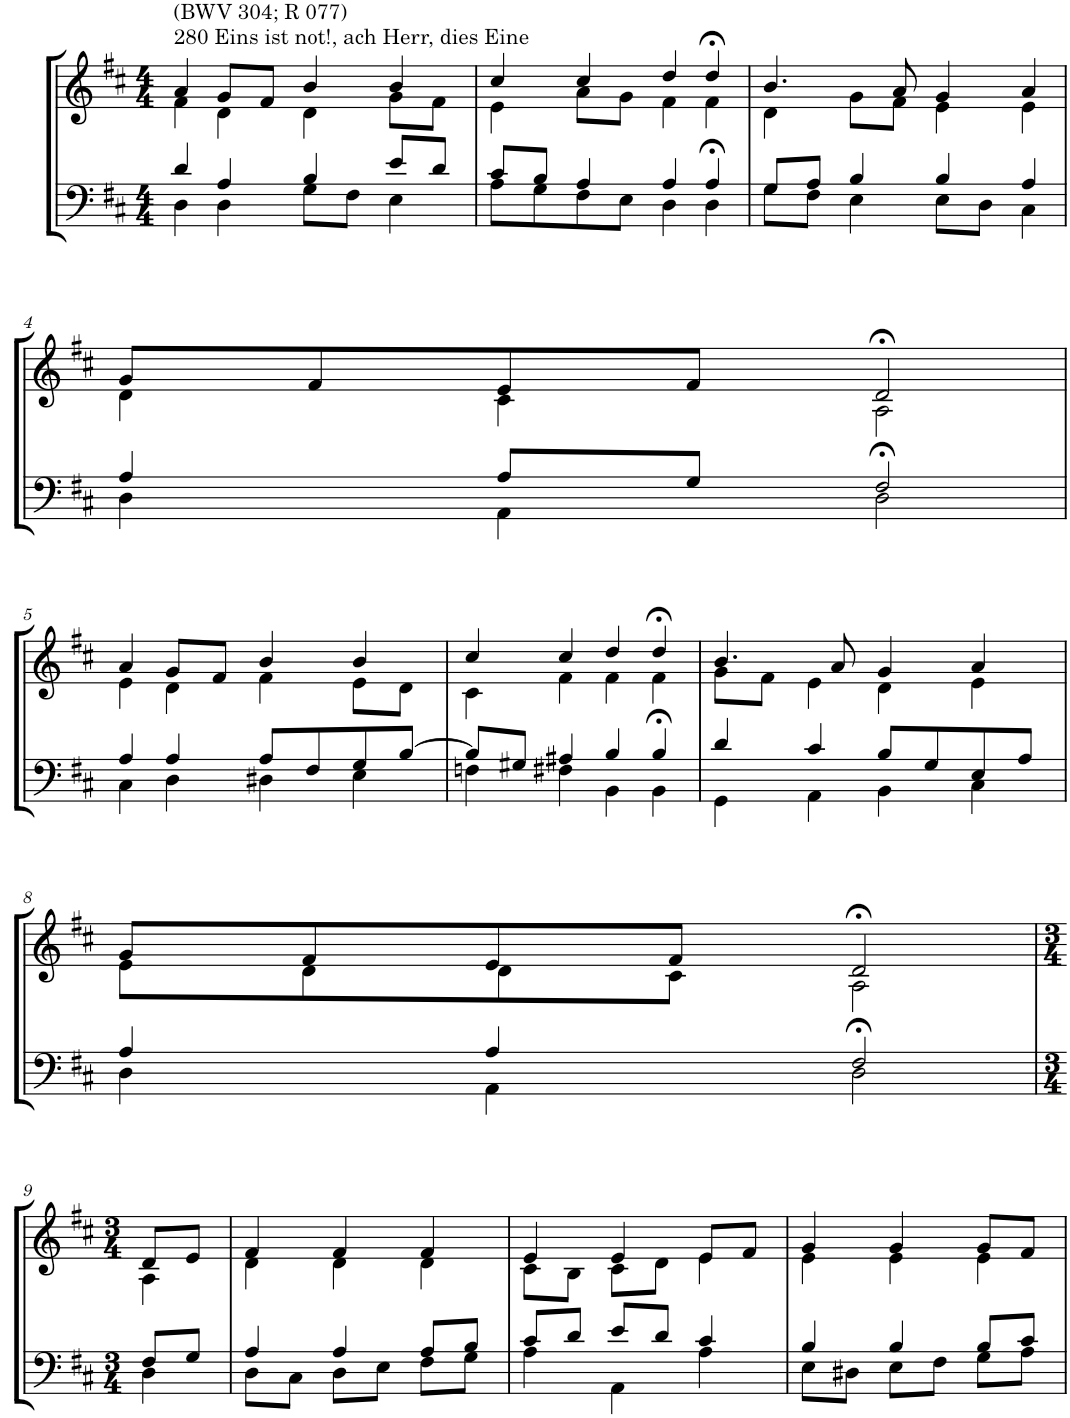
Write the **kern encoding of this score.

**kern	**kern
*part2	*part1
*staff2	*staff1
*I"Tenor/Baß	*I"Sopran/Alt
*clefF4	*clefG2
*k[f#c#]	*k[f#c#]
*M4/4	*M4/4
=1	=1
*^	*^
!	!	!LO:TX:a:t=280 Eins ist not!, ach Herr, dies Eine	!
!	!	!LO:TX:a:t=(BWV 304; R 077)	!
4d/	4D\	4a/	4f#\
4A/	4D\	8g/L	4d\
.	.	8f#/J	.
4B/	8G\L	4b/	4d\
.	8F#\J	.	.
8e/L	4E\	4b/	8g\L
8d/J	.	.	8f#\J
=2	=2	=2	=2
8c#/L	8A\L	4cc#/	4e\
8B/J	8G\	.	.
4A/	8F#\	4cc#/	8a\L
.	8E\J	.	8g\J
4A/	4D\	4dd/	4f#\
4A/	4D>\	4dd>/	4f#\
=3	=3	=3	=3
8G/L	8G\L	4.b/	4d\
8A/J	8F#\J	.	.
4B/	4E\	.	8g\L
.	.	8a/	8f#\J
4B/	8E\L	4g/	4e\
.	8D\J	.	.
4A/	4C#\	4a/	4e\
!!LO:LB:g=z	!!
=4	=4	=4	=4
4A/	4D\	8g/L	4d\
.	.	8f#/	.
8A/L	4AA\	8e/	4c#\
8G/J	.	8f#/J	.
2F#/	2D>\	2d>/	2A\
!!LO:LB:g=z	!!
=5	=5	=5	=5
4A/	4C#\	4a/	4e\
4A/	4D\	8g/L	4d\
.	.	8f#/J	.
8A/L	4D#X\	4b/	4f#\
8F#/	.	.	.
8G/	4E\	4b/	8e\L
[8B/J	.	.	8d\J
=6	=6	=6	=6
8B/L]	4Fn\	4cc#/	4c#\
8G#X/J	.	.	.
4A#X/	4F#X\	4cc#/	4f#\
4B/	4BB\	4dd/	4f#\
4B/	4BB>\	4dd>/	4f#\
=7	=7	=7	=7
4d/	4GG\	4.b/	8g\L
.	.	.	8f#\J
4c#/	4AA\	.	4e\
.	.	8a/	.
8B/L	4BB\	4g/	4d\
8G/	.	.	.
8E/	4C#\	4a/	4e\
8A/J	.	.	.
!!LO:LB:g=z	!!
=8	=8	=8	=8
4A/	4D\	8g/L	8e\L
.	.	8f#/	8d\
4A/	4AA\	8e/	8d\
.	.	8f#/J	8c#\J
2F#/	2D>\	2d>/	2A\
!!LO:LB:g=z	!!
=9	=9	=9	=9
*M3/4	*	*M3/4	*
8F#/L	4D\	8d/L	4A\
8G/J	.	8e/J	.
=10	=10	=10	=10
4A/	8D\L	4f#/	4d\
.	8C#\J	.	.
4A/	8D\L	4f#/	4d\
.	8E\J	.	.
8A/L	8F#\L	4f#/	4d\
8B/J	8G\J	.	.
=11	=11	=11	=11
8c#/L	4A\	4e/	8c#\L
8d/J	.	.	8B\J
8e/L	4AA\	4e/	8c#\L
8d/J	.	.	8d\J
4c#/	4A\	8e/L	4e\
.	.	8f#/J	.
=12	=12	=12	=12
4B/	8E\L	4g/	4e\
.	8D#X\J	.	.
4B/	8E\L	4g/	4e\
.	8F#\J	.	.
8B/L	8G\L	8g/L	4e\
8c#/J	8A\J	8f#/J	.
*v	*v	*	*
*	*v	*v
=	=
*-	*-
